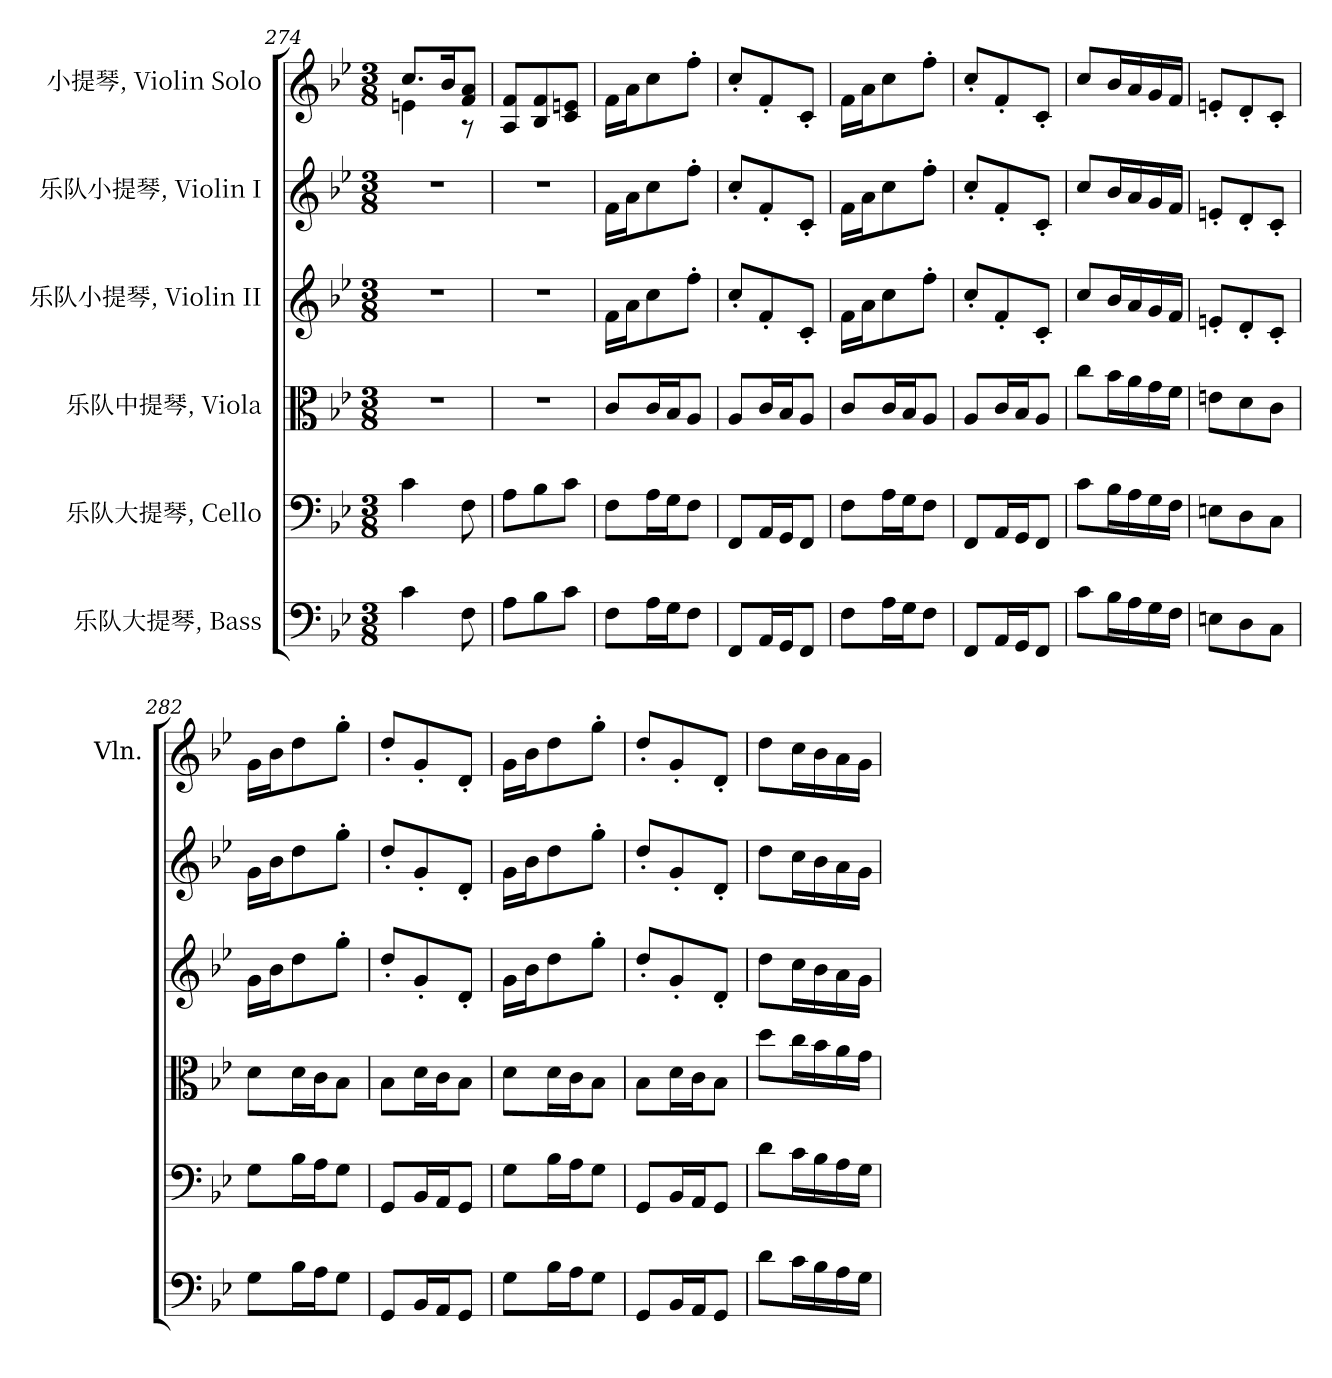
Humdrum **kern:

**kern	**kern	**kern	**kern	**kern	**kern
*part6	*part5	*part4	*part3	*part2	*part1
*staff6	*staff5	*staff4	*staff3	*staff2	*staff1
*I"乐队大提琴, Bass	*I"乐队大提琴, Cello	*I"乐队中提琴, Viola	*I"乐队小提琴, Violin II	*I"乐队小提琴, Violin I	*I"小提琴, Violin Solo
*	*	*	*	*	*I'Vln.
*clefF4	*clefF4	*clefC3	*clefG2	*clefG2	*clefG2
*k[b-e-]	*k[b-e-]	*k[b-e-]	*k[b-e-]	*k[b-e-]	*k[b-e-]
*M3/8	*M3/8	*M3/8	*M3/8	*M3/8	*M3/8
=274	=274	=274	=274	=274	=274
*	*	*	*	*	*^
4c\	4c\	4.r	4.r	4.r	8.cc/L	4en\
.	.	.	.	.	16b-/K	.
8F\	8F\	.	.	.	8f/ 8a/J	8r
*	*	*	*	*	*v	*v
=275	=275	=275	=275	=275	=275
8A\L	8A\L	4.r	4.r	4.r	8A/ 8f/L
8B-\	8B-\	.	.	.	8B-/ 8f/
8c\J	8c\J	.	.	.	8c/ 8en/J
=276	=276	=276	=276	=276	=276
8F\L	8F\L	8c/L	16f\LL	16f\LL	16f\LL
.	.	.	16a\J	16a\J	16a\J
16A\L	16A\L	16c/L	8cc\	8cc\	8cc\
16G\J	16G\J	16B-/J	.	.	.
8F\J	8F\J	8A/J	8ff'\J	8ff'\J	8ff'\J
=277	=277	=277	=277	=277	=277
8FF/L	8FF/L	8A/L	8cc'/L	8cc'/L	8cc'/L
16AA/L	16AA/L	16c/L	8f'/	8f'/	8f'/
16GG/J	16GG/J	16B-/J	.	.	.
8FF/J	8FF/J	8A/J	8c'/J	8c'/J	8c'/J
=278	=278	=278	=278	=278	=278
8F\L	8F\L	8c/L	16f\LL	16f\LL	16f\LL
.	.	.	16a\J	16a\J	16a\J
16A\L	16A\L	16c/L	8cc\	8cc\	8cc\
16G\J	16G\J	16B-/J	.	.	.
8F\J	8F\J	8A/J	8ff'\J	8ff'\J	8ff'\J
=279	=279	=279	=279	=279	=279
8FF/L	8FF/L	8A/L	8cc'/L	8cc'/L	8cc'/L
16AA/L	16AA/L	16c/L	8f'/	8f'/	8f'/
16GG/J	16GG/J	16B-/J	.	.	.
8FF/J	8FF/J	8A/J	8c'/J	8c'/J	8c'/J
!!LO:LB:g=z
=280	=280	=280	=280	=280	=280
8c\L	8c\L	8cc\L	8cc/L	8cc/L	8cc/L
16B-\L	16B-\L	16b-\L	16b-/L	16b-/L	16b-/L
16A\	16A\	16a\	16a/	16a/	16a/
16G\	16G\	16g\	16g/	16g/	16g/
16F\JJ	16F\JJ	16f\JJ	16f/JJ	16f/JJ	16f/JJ
=281	=281	=281	=281	=281	=281
8En\L	8En\L	8en\L	8en'/L	8en'/L	8en'/L
8D\	8D\	8d\	8d'/	8d'/	8d'/
8C\J	8C\J	8c\J	8c'/J	8c'/J	8c'/J
=282	=282	=282	=282	=282	=282
8G\L	8G\L	8d\L	16g\LL	16g\LL	16g\LL
.	.	.	16b-\J	16b-\J	16b-\J
16B-\L	16B-\L	16d\L	8dd\	8dd\	8dd\
16A\J	16A\J	16c\J	.	.	.
8G\J	8G\J	8B-\J	8gg'\J	8gg'\J	8gg'\J
=283	=283	=283	=283	=283	=283
8GG/L	8GG/L	8B-\L	8dd'/L	8dd'/L	8dd'/L
16BB-/L	16BB-/L	16d\L	8g'/	8g'/	8g'/
16AA/J	16AA/J	16c\J	.	.	.
8GG/J	8GG/J	8B-\J	8d'/J	8d'/J	8d'/J
=284	=284	=284	=284	=284	=284
8G\L	8G\L	8d\L	16g\LL	16g\LL	16g\LL
.	.	.	16b-\J	16b-\J	16b-\J
16B-\L	16B-\L	16d\L	8dd\	8dd\	8dd\
16A\J	16A\J	16c\J	.	.	.
8G\J	8G\J	8B-\J	8gg'\J	8gg'\J	8gg'\J
=285	=285	=285	=285	=285	=285
8GG/L	8GG/L	8B-\L	8dd'/L	8dd'/L	8dd'/L
16BB-/L	16BB-/L	16d\L	8g'/	8g'/	8g'/
16AA/J	16AA/J	16c\J	.	.	.
8GG/J	8GG/J	8B-\J	8d'/J	8d'/J	8d'/J
=286	=286	=286	=286	=286	=286
8d\L	8d\L	8dd\L	8dd\L	8dd\L	8dd\L
16c\L	16c\L	16cc\L	16cc\L	16cc\L	16cc\L
16B-\	16B-\	16b-\	16b-\	16b-\	16b-\
16A\	16A\	16a\	16a\	16a\	16a\
16G\JJ	16G\JJ	16g\JJ	16g\JJ	16g\JJ	16g\JJ
=	=	=	=	=	=
*-	*-	*-	*-	*-	*-
